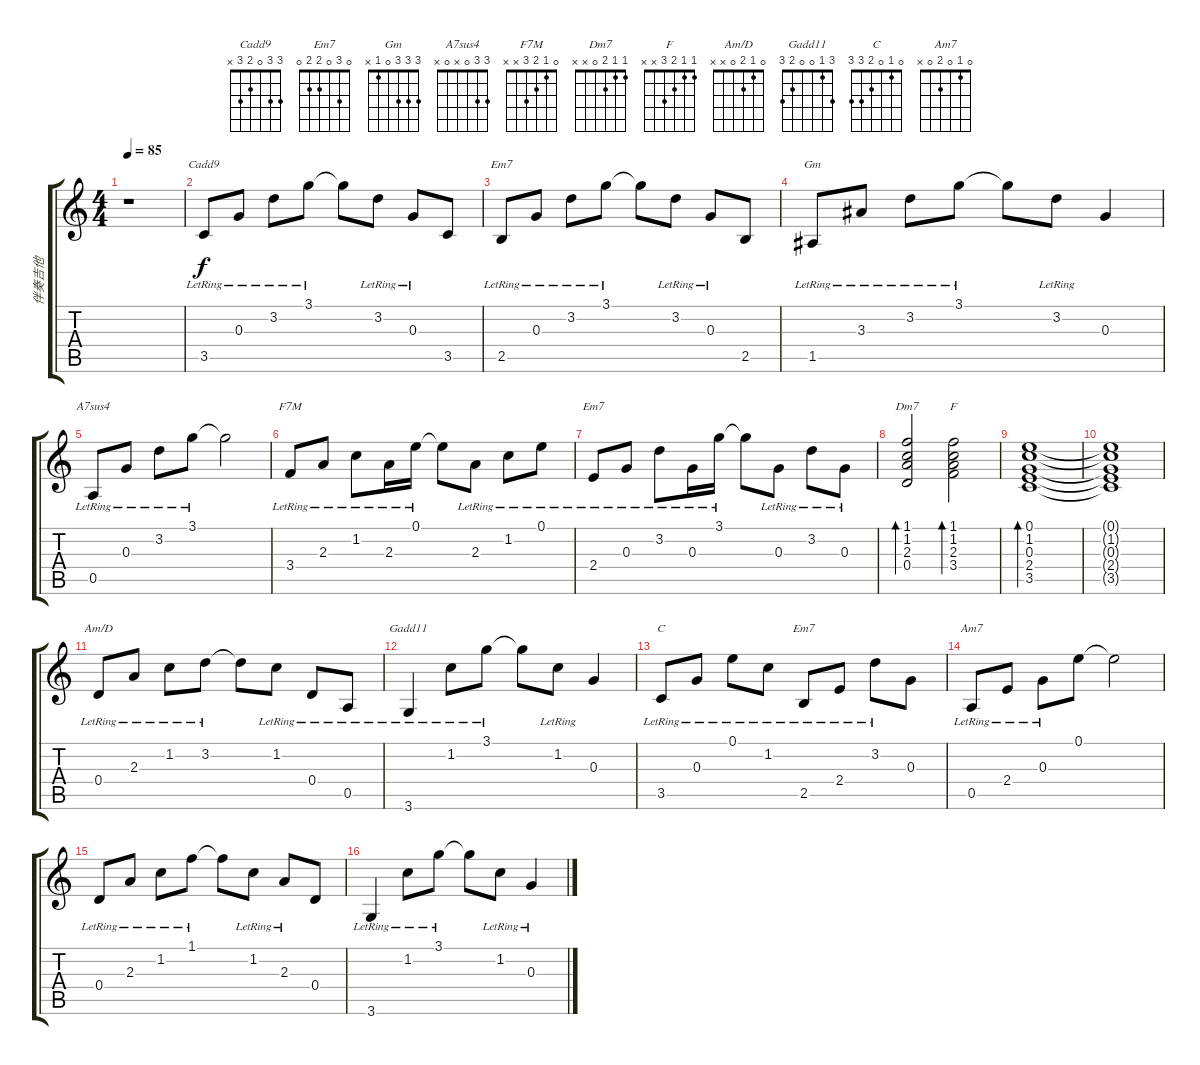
\track ("伴奏吉他" "伴奏吉他") {instrument acousticguitarnylon}
\staff {score tabs}
\tuning (E4 B3 G3 D3 A2 E2) {hide}
\chord ("Cadd9" 3 3 0 2 3 x)
\chord ("Em7" 3 3 0 2 2 0)
\chord ("Gm" 3 3 3 0 1 x)
\chord ("A7sus4" 3 3 0 x 0 x)
\chord ("F7M" 0 1 2 3 x x)
\chord ("Em7" 3 3 0 2 2 x)
\chord ("Dm7" 1 1 2 0 x x)
\chord ("F" 1 1 2 3 x x)
\chord ("Am/D" 0 1 2 0 x x)
\chord ("Gadd11" 3 1 0 0 2 3)
\chord ("C" 0 1 0 2 3 3)
\chord ("Em7" 0 3 0 2 2 0)
\chord ("Am7" 0 1 0 2 0 x)
\ts (4 4)
\tempo 85
\clef g2
\ks c
r.1{dy f instrument acousticguitarnylon} |
3.5{lr}.8{ch "Cadd9"} 0.3{lr}.8 3.2{lr}.8 3.1{lr}.8 3.1{t}.8 3.2{lr}.8 0.3{lr}.8 3.5.8 |
2.5{lr}.8{ch "Em7"} 0.3{lr}.8 3.2{lr}.8 3.1{lr}.8 3.1{t}.8 3.2{lr}.8 0.3{lr}.8 2.5.8 |
1.5{lr}.8{ch "Gm"} 3.3{lr}.8 3.2{lr}.8 3.1{lr}.8 3.1{t}.8 3.2{lr}.8 0.3.4 |
0.5{lr}.8{ch "A7sus4"} 0.3{lr}.8 3.2{lr}.8 3.1{lr}.8 3.1{t}.2 |
3.4{lr}.8{ch "F7M"} 2.3{lr}.8 1.2{lr}.8 2.3{lr}.16 0.1{lr}.16 0.1{t}.8 2.3{lr}.8 1.2{lr}.8 0.1{lr}.8 |
2.4{lr}.8{ch "Em7"} 0.3{lr}.8 3.2{lr}.8 0.3{lr}.16 3.1{lr}.16 3.1{t}.8 0.3{lr}.8 3.2{lr}.8 0.3{lr}.8 |
(1.1 1.2 2.3 0.4).2{bd 120 ch "Dm7"} (1.1 1.2 2.3 3.4).2{bd 120 ch "F"} |
(0.1 1.2 0.3 2.4 3.5).1{bd 120} |
(0.1{t} 1.2{t} 0.3{t} 2.4{t} 3.5{t}).1 |
0.4{lr}.8{ch "Am/D"} 2.3{lr}.8 1.2{lr}.8 3.2{lr}.8 3.2{t}.8 1.2{lr}.8 0.4{lr}.8 0.5{lr}.8 |
3.6{lr}.4{ch "Gadd11"} 1.2{lr}.8 3.1{lr}.8 3.1{t}.8 1.2{lr}.8 0.3.4 |
3.5{lr}.8{ch "C"} 0.3{lr}.8 0.1{lr}.8 1.2{lr}.8 2.5{lr}.8{ch "Em7"} 2.4{lr}.8 3.2{lr}.8 0.3.8 |
0.5{lr}.8{ch "Am7"} 2.4{lr}.8 0.3{lr}.8 0.1.8 0.1{t}.2 |
0.4{lr}.8 2.3{lr}.8 1.2{lr}.8 1.1{lr}.8 1.1{t}.8 1.2{lr}.8 2.3{lr}.8 0.4.8 |
3.6{lr}.4 1.2{lr}.8 3.1{lr}.8 3.1{t}.8 1.2{lr}.8 0.3{lr}.4
